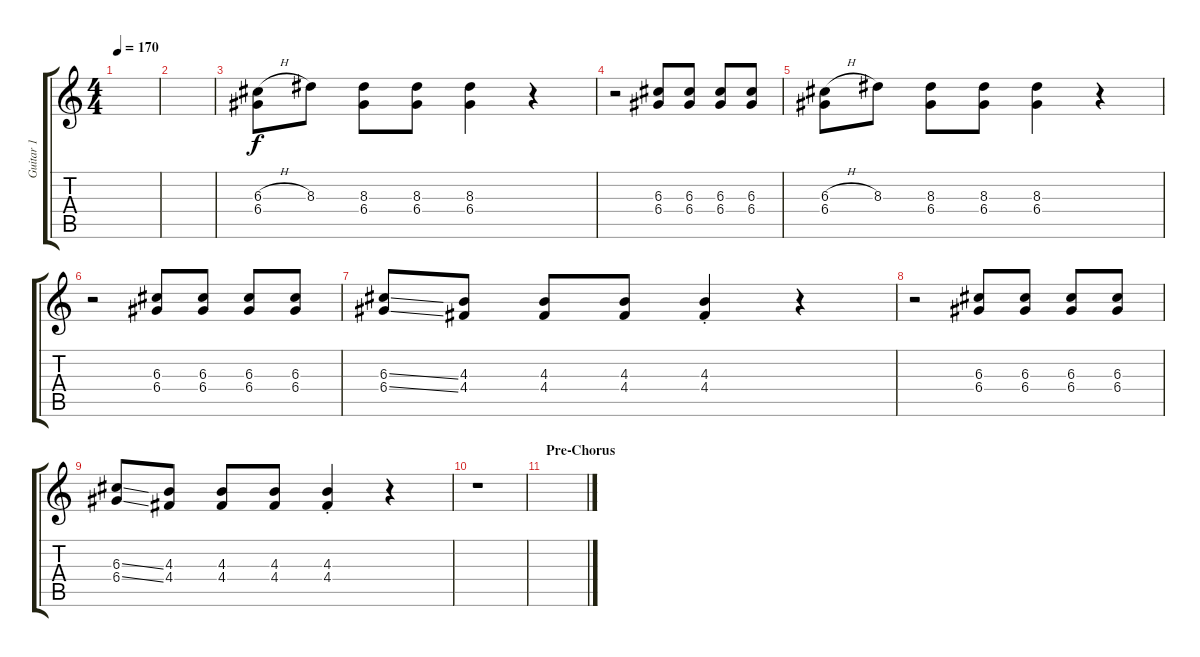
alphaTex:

\track ("Guitar 1" "Guitar 1") {instrument electricguitarclean}
\staff {score tabs}
\tuning (E4 B3 G3 D3 A2 E2) {hide}
\ts (4 4)
\tempo 170
\clef g2
\ks c
|
|
(6.3{h} 6.4).8 8.3.8 (8.3 6.4).8 (8.3 6.4).8 (8.3 6.4).4 r.4 |
r.2 (6.3 6.4).8 (6.3 6.4).8 (6.3 6.4).8 (6.3 6.4).8 |
(6.3{h} 6.4).8 8.3.8 (8.3 6.4).8 (8.3 6.4).8 (8.3 6.4).4 r.4 |
r.2 (6.3 6.4).8 (6.3 6.4).8 (6.3 6.4).8 (6.3 6.4).8 |
(6.3{ss} 6.4{ss}).8 (4.3 4.4).8 (4.3 4.4).8 (4.3 4.4).8 (4.3{st} 4.4{st}).4 r.4 |
r.2 (6.3 6.4).8 (6.3 6.4).8 (6.3 6.4).8 (6.3 6.4).8 |
(6.3{ss} 6.4{ss}).8 (4.3 4.4).8 (4.3 4.4).8 (4.3 4.4).8 (4.3{st} 4.4{st}).4 r.4 |
r.1 |
\section ("" "Pre-Chorus")
